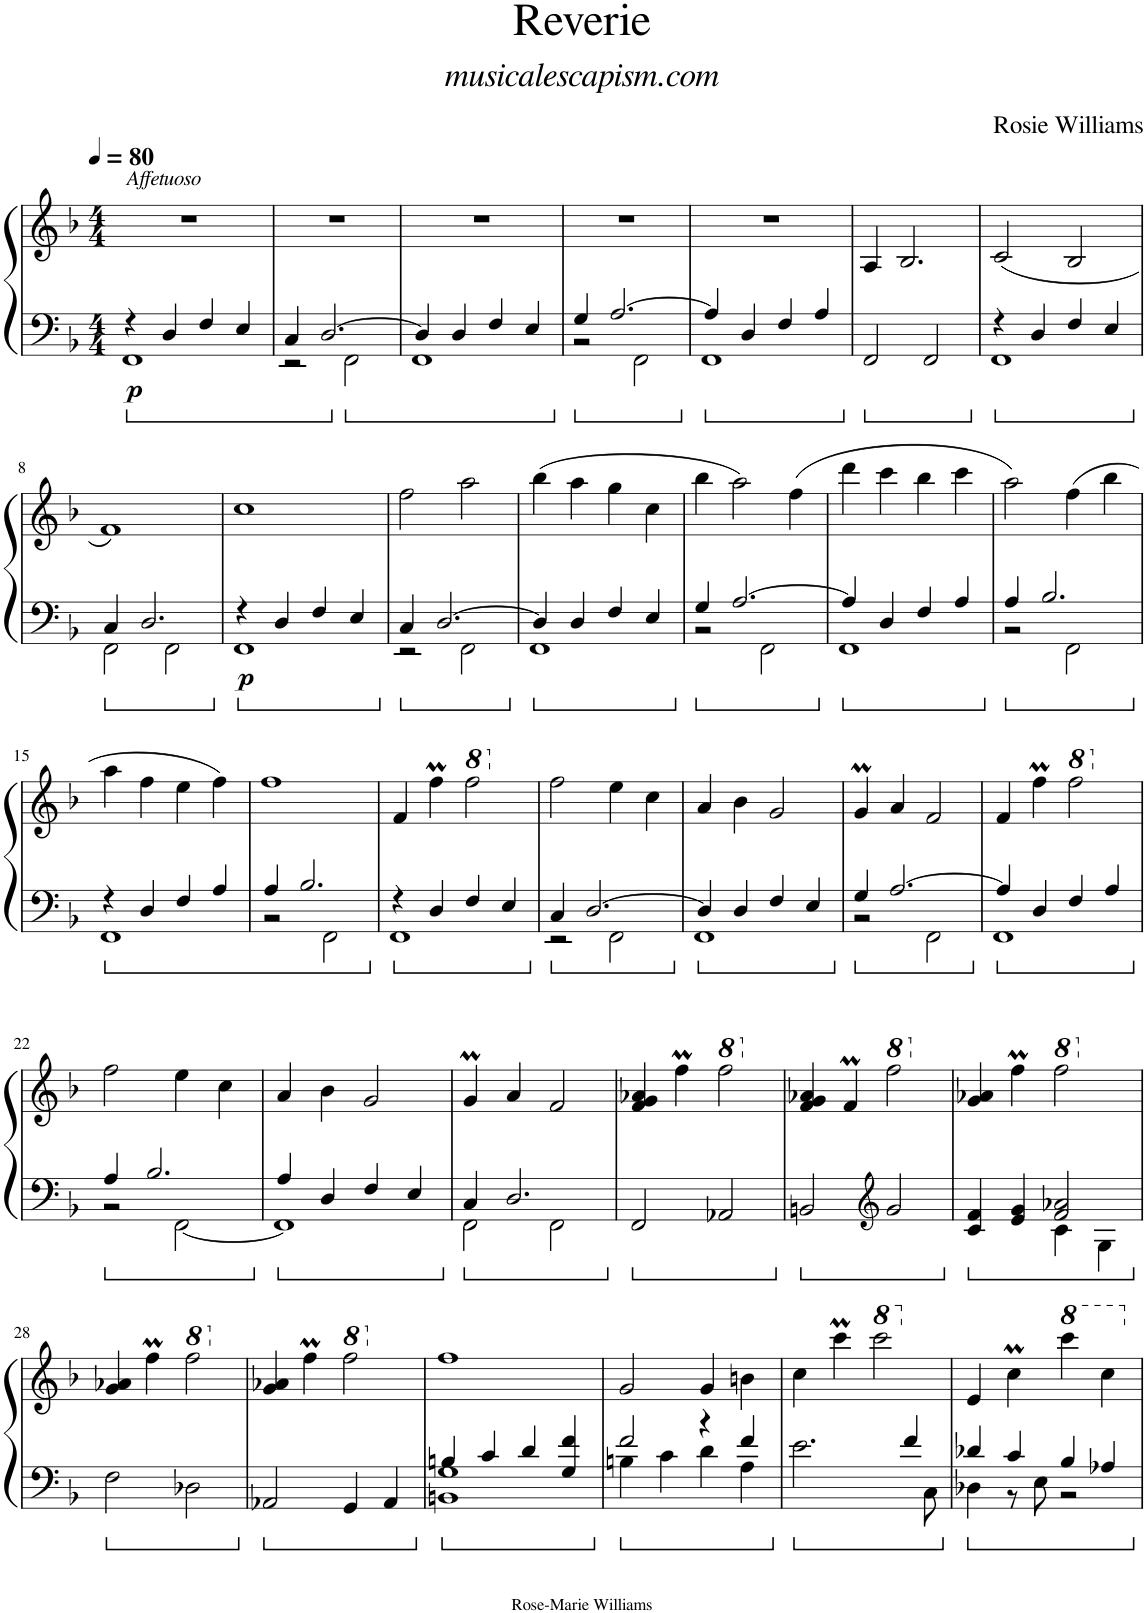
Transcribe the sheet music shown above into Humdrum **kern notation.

**kern	**kern	**dynam
*part1	*part1	*part1
*staff2	*staff1	*staff1/2
*I"Piano	*	*
*I'Pno.	*	*
*clefF4	*clefG2	*
*k[b-]	*k[b-]	*
*M4/4	*M4/4	*
*MM80	*MM80	*
=1	=1	=1
*^	*	*
!	!	!LO:TX:a:i:t=Affetuoso	!
!	!	!	!LO:DY:b=2
4r	1FF	1r	p
4D/	.	.	.
4F/	.	.	.
4E/	.	.	.
=2	=2	=2	=2
4C/	2r	1r	.
[2.D/	.	.	.
.	2FF\	.	.
=3	=3	=3	=3
4D/]	1FF	1r	.
4D/	.	.	.
4F/	.	.	.
4E/	.	.	.
=4	=4	=4	=4
4G/	2r	1r	.
[2.A/	.	.	.
.	2FF\	.	.
=5	=5	=5	=5
4A/]	1FF	1r	.
4D/	.	.	.
4F/	.	.	.
4A/	.	.	.
*v	*v	*	*
=6	=6	=6
2FF/	4A/	.
.	2.B-/	.
2FF/	.	.
=7	=7	=7
*^	*	*
4r	1FF	(2c/	.
4D/	.	.	.
4F/	.	2B-/	.
4E/	.	.	.
!!LO:LB:g=z
=8	=8	=8	=8
4C/	2FF\	1f)	.
2.D/	.	.	.
.	2FF\	.	.
=9	=9	=9	=9
!	!	!	!LO:DY:b=2
4r	1FF	1cc	p
4D/	.	.	.
4F/	.	.	.
4E/	.	.	.
=10	=10	=10	=10
4C/	2r	2ff\	.
[2.D/	.	.	.
.	2FF\	2aa\	.
=11	=11	=11	=11
4D/]	1FF	(4bb-\	.
4D/	.	4aa\	.
4F/	.	4gg\	.
4E/	.	4cc\	.
=12	=12	=12	=12
4G/	2r	4bb-\	.
[2.A/	.	2aa\)	.
.	2FF\	.	.
.	.	(4ff\	.
=13	=13	=13	=13
4A/]	1FF	4ddd\	.
4D/	.	4ccc\	.
4F/	.	4bb-\	.
4A/	.	4ccc\	.
=14	=14	=14	=14
4A/	2r	2aa\)	.
2.B-/	.	.	.
.	2FF\	(4ff\	.
.	.	4bb-\	.
!!LO:LB:g=z
=15	=15	=15	=15
4r	1FF	4aa\	.
4D/	.	4ff\	.
4F/	.	4ee\	.
4A/	.	4ff\)	.
=16	=16	=16	=16
4A/	2r	1ff	.
2.B-/	.	.	.
.	2FF\	.	.
=17	=17	=17	=17
4r	1FF	4f/	.
4D/	.	4ffM\	.
*	*	*8va	*
4F/	.	2fff\	.
4E/	.	.	.
=18	=18	=18	=18
*	*	*X8va	*
4C/	2r	2ff\	.
[2.D/	.	.	.
.	2FF\	4ee\	.
.	.	4cc\	.
=19	=19	=19	=19
4D/]	1FF	4a/	.
4D/	.	4b-\	.
4F/	.	2g/	.
4E/	.	.	.
=20	=20	=20	=20
4G/	2r	4gM/	.
[2.A/	.	4a/	.
.	2FF\	2f/	.
=21	=21	=21	=21
4A/]	1FF	4f/	.
4D/	.	4ffM\	.
*	*	*8va	*
4F/	.	2fff\	.
4A/	.	.	.
!!LO:LB:g=z
=22	=22	=22	=22
*	*	*X8va	*
4A/	2r	2ff\	.
2.B-/	.	.	.
.	[2FF\	4ee\	.
.	.	4cc\	.
=23	=23	=23	=23
4A/	1FF]	4a/	.
4D/	.	4b-\	.
4F/	.	2g/	.
4E/	.	.	.
=24	=24	=24	=24
4C/	2FF\	4gM/	.
2.D/	.	4a/	.
.	2FF\	2f/	.
*v	*v	*	*
=25	=25	=25
2FF/	4f/ 4g/ 4a-X/	.
.	4ffM\	.
*	*8va	*
2AA-X/	2fff\	.
=26	=26	=26
*	*X8va	*
2BBn/	4f/ 4g/ 4a-X/	.
.	4fM/	.
*clefG2	*	*
*	*8va	*
2g/	2fff\	.
=27	=27	=27
*^	*	*
*	*	*X8va	*
4c/ 4f/	2ryy	4g/ 4a-X/	.
4e/ 4g/	.	4ffM\	.
*	*	*8va	*
2f/ 2a-X/	4c\	2fff\	.
.	4G\	.	.
*v	*v	*	*
!!LO:LB:g=z
=28	=28	=28
*	*X8va	*
2F\	4g/ 4a-X/	.
.	4ffM\	.
*	*8va	*
2D-X\	2fff\	.
=29	=29	=29
*	*X8va	*
2AA-X/	4g/ 4a-X/	.
.	4ffM\	.
*	*8va	*
4GG/	2fff\	.
4AA-/	.	.
=30	=30	=30
*^	*	*
*	*	*X8va	*
4Bn/	1BBn 1G	1ff	.
4c/	.	.	.
4d/	.	.	.
4G/ 4f/	.	.	.
=31	=31	=31	=31
2f/	4Bn\	2g/	.
.	4c\	.	.
4r	4d\	4g/	.
4f/	4A\	4bn\	.
=32	=32	=32	=32
2.e\	2..ryy	4cc\	.
.	.	4cccM\	.
*	*	*8va	*
.	.	2cccc\	.
4f/	.	.	.
.	8C\	.	.
=33	=33	=33	=33
*	*	*X8va	*
4d-X/	4D-X\	4e/	.
4c/	8r	4ccM\	.
.	8E\	.	.
*	*	*8va	*
4B-/	2r	4cccc\	.
4A-X/	.	4ccc\	.
*v	*v	*	*
*	*X8va	*
=	=	=
*-	*-	*-
